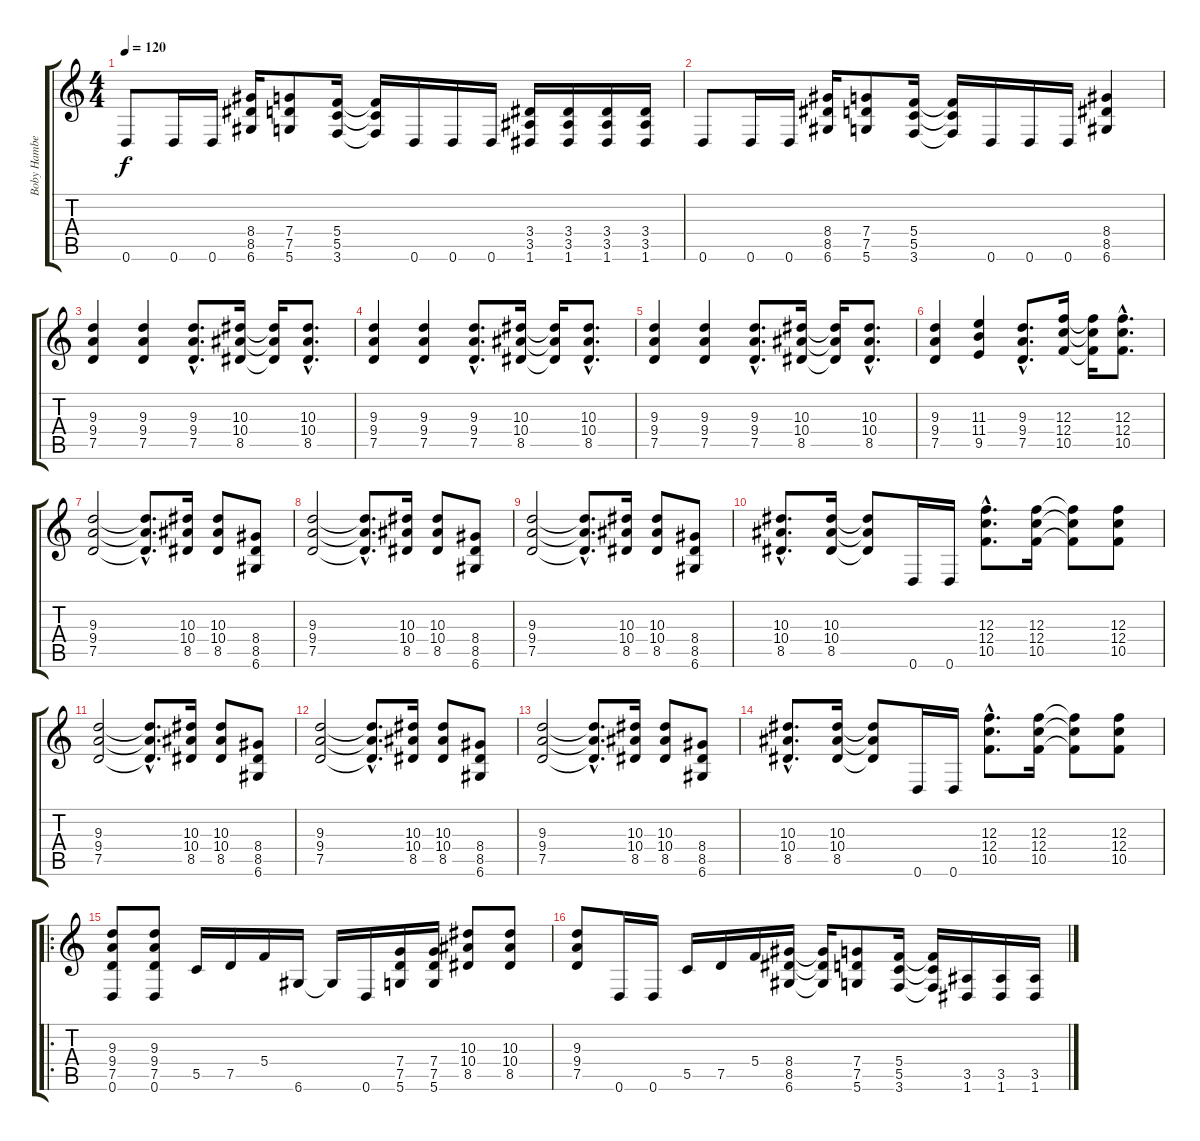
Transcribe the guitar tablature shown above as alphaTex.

\track ("Boby Hambel" "Boby Hambe") {instrument overdrivenguitar}
\staff {score tabs}
\tuning (D4 A3 F3 C3 G2 D2) {hide}
\ts (4 4)
\tempo 120
\clef g2
\ks c
0.6.8{dy f} 0.6.16 0.6.16 (8.4 8.5 6.6).16 (7.4 7.5 5.6).8 (5.4 5.5 3.6).16 (5.4{t} 5.5{t} 3.6{t}).16 0.6.16 0.6.16 0.6.16 (3.4 3.5 1.6).16 (3.4 3.5 1.6).16 (3.4 3.5 1.6).16 (3.4 3.5 1.6).16 |
0.6.8 0.6.16 0.6.16 (8.4 8.5 6.6).16 (7.4 7.5 5.6).8 (5.4 5.5 3.6).16 (5.4{t} 5.5{t} 3.6{t}).16 0.6.16 0.6.16 0.6.16 (8.4 8.5 6.6).4 |
(9.3 9.4 7.5).4 (9.3 9.4 7.5).4 (9.3{hac} 9.4{hac} 7.5{hac}).8{d} (10.3 10.4 8.5).16 (10.3{t} 10.4{t} 8.5{t}).16 (10.3{hac} 10.4{hac} 8.5{hac}).8{d} |
(9.3 9.4 7.5).4 (9.3 9.4 7.5).4 (9.3{hac} 9.4{hac} 7.5{hac}).8{d} (10.3 10.4 8.5).16 (10.3{t} 10.4{t} 8.5{t}).16 (10.3{hac} 10.4{hac} 8.5{hac}).8{d} |
(9.3 9.4 7.5).4 (9.3 9.4 7.5).4 (9.3{hac} 9.4{hac} 7.5{hac}).8{d} (10.3 10.4 8.5).16 (10.3{t} 10.4{t} 8.5{t}).16 (10.3{hac} 10.4{hac} 8.5{hac}).8{d} |
(9.3 9.4 7.5).4 (11.3 11.4 9.5).4 (9.3{hac} 9.4{hac} 7.5{hac}).8{d} (12.3 12.4 10.5).16 (12.3{t} 12.4{t} 10.5{t}).16 (12.3{hac} 12.4{hac} 10.5{hac}).8{d} |
(9.3 9.4 7.5).2 (9.3{hac t} 9.4{hac t} 7.5{hac t}).8{d} (10.3 10.4 8.5).16 (10.3 10.4 8.5).8 (8.4 8.5 6.6).8 |
(9.3 9.4 7.5).2 (9.3{hac t} 9.4{hac t} 7.5{hac t}).8{d} (10.3 10.4 8.5).16 (10.3 10.4 8.5).8 (8.4 8.5 6.6).8 |
(9.3 9.4 7.5).2 (9.3{hac t} 9.4{hac t} 7.5{hac t}).8{d} (10.3 10.4 8.5).16 (10.3 10.4 8.5).8 (8.4 8.5 6.6).8 |
(10.3{hac} 10.4{hac} 8.5{hac}).8{d} (10.3 10.4 8.5).16 (10.3{t} 10.4{t} 8.5{t}).8 0.6.16 0.6.16 (12.3{hac} 12.4{hac} 10.5{hac}).8{d} (12.3 12.4 10.5).16 (12.3{t} 12.4{t} 10.5{t}).8 (12.3 12.4 10.5).8 |
(9.3 9.4 7.5).2 (9.3{hac t} 9.4{hac t} 7.5{hac t}).8{d} (10.3 10.4 8.5).16 (10.3 10.4 8.5).8 (8.4 8.5 6.6).8 |
(9.3 9.4 7.5).2 (9.3{hac t} 9.4{hac t} 7.5{hac t}).8{d} (10.3 10.4 8.5).16 (10.3 10.4 8.5).8 (8.4 8.5 6.6).8 |
(9.3 9.4 7.5).2 (9.3{hac t} 9.4{hac t} 7.5{hac t}).8{d} (10.3 10.4 8.5).16 (10.3 10.4 8.5).8 (8.4 8.5 6.6).8 |
(10.3{hac} 10.4{hac} 8.5{hac}).8{d} (10.3 10.4 8.5).16 (10.3{t} 10.4{t} 8.5{t}).8 0.6.16 0.6.16 (12.3{hac} 12.4{hac} 10.5{hac}).8{d} (12.3 12.4 10.5).16 (12.3{t} 12.4{t} 10.5{t}).8 (12.3 12.4 10.5).8 |
\ro
(9.3 9.4 7.5 0.6).8 (9.3 9.4 7.5 0.6).8 5.5.16 7.5.16 5.4.16 6.6.16 6.6{t}.16 0.6.16 (7.4 7.5 5.6).16 (7.4 7.5 5.6).16 (10.3 10.4 8.5).8 (10.3 10.4 8.5).8 |
(9.3 9.4 7.5).8 0.6.16 0.6.16 5.5.16 7.5.16 5.4.16 (8.4 8.5 6.6).16 (8.4{t} 8.5{t} 6.6{t}).16 (7.4 7.5 5.6).8 (5.4 5.5 3.6).16 (5.4{t} 5.5{t} 3.6{t}).16 (3.5 1.6).16 (3.5 1.6).16 (3.5 1.6).16
